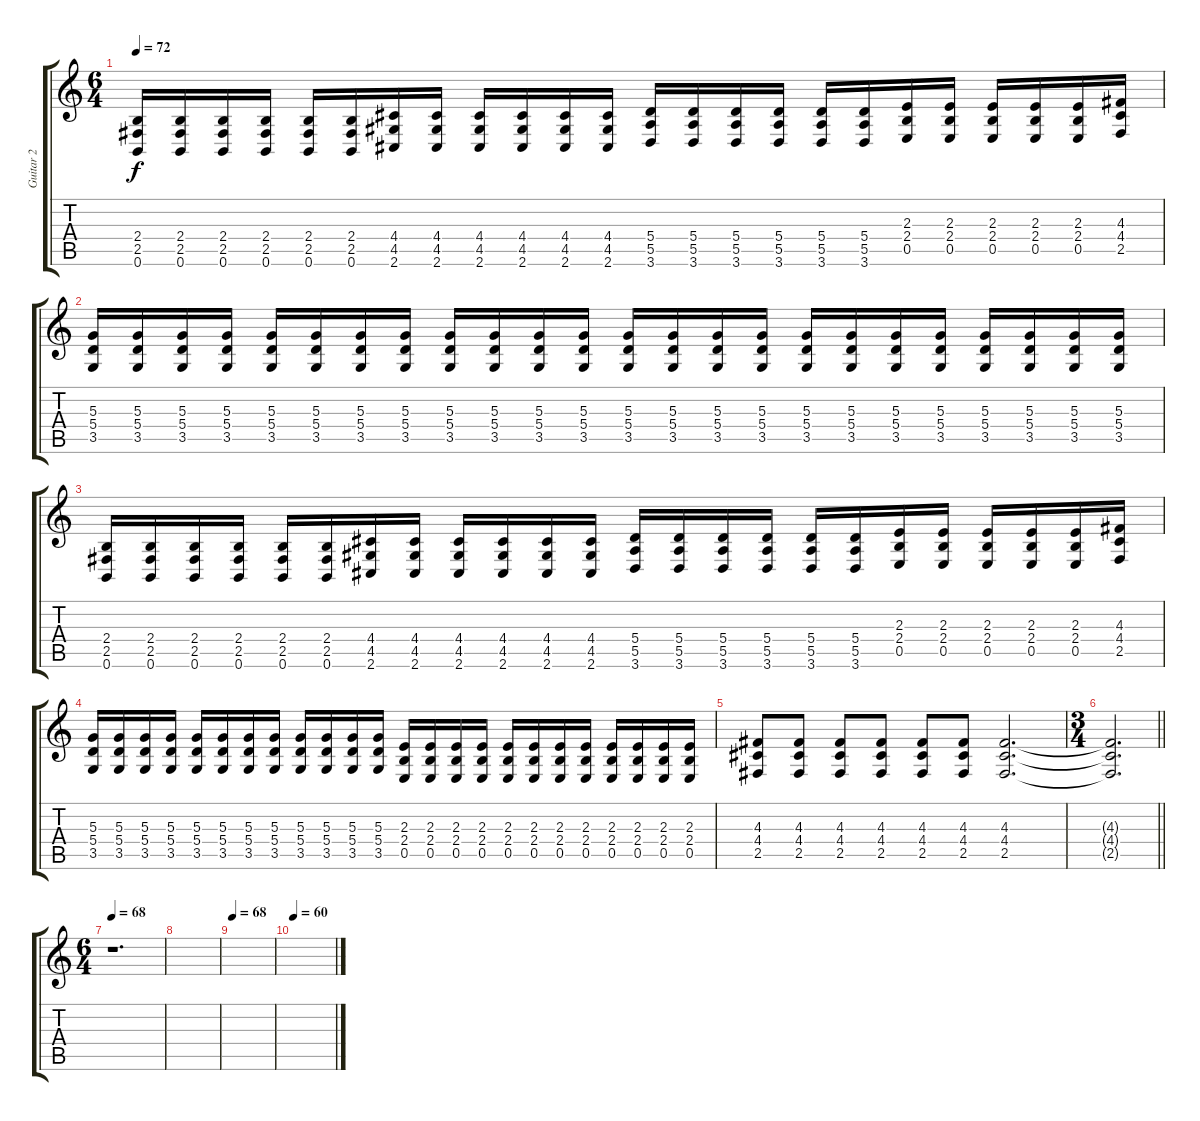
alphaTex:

\track ("Guitar 2" "Guitar 2") {instrument overdrivenguitar}
\staff {score tabs}
\tuning (B3 Gb3 D3 A2 E2 B1) {hide}
\ts (6 4)
\tempo 72
\clef g2
\ks c
(2.4 2.5 0.6).16{dy f} (2.4 2.5 0.6).16 (2.4 2.5 0.6).16 (2.4 2.5 0.6).16 (2.4 2.5 0.6).16 (2.4 2.5 0.6).16 (4.4 4.5 2.6).16 (4.4 4.5 2.6).16 (4.4 4.5 2.6).16 (4.4 4.5 2.6).16 (4.4 4.5 2.6).16 (4.4 4.5 2.6).16 (5.4 5.5 3.6).16 (5.4 5.5 3.6).16 (5.4 5.5 3.6).16 (5.4 5.5 3.6).16 (5.4 5.5 3.6).16 (5.4 5.5 3.6).16 (2.3 2.4 0.5).16 (2.3 2.4 0.5).16 (2.3 2.4 0.5).16 (2.3 2.4 0.5).16 (2.3 2.4 0.5).16 (4.3 4.4 2.5).16 |
(5.3 5.4 3.5).16 (5.3 5.4 3.5).16 (5.3 5.4 3.5).16 (5.3 5.4 3.5).16 (5.3 5.4 3.5).16 (5.3 5.4 3.5).16 (5.3 5.4 3.5).16 (5.3 5.4 3.5).16 (5.3 5.4 3.5).16 (5.3 5.4 3.5).16 (5.3 5.4 3.5).16 (5.3 5.4 3.5).16 (5.3 5.4 3.5).16 (5.3 5.4 3.5).16 (5.3 5.4 3.5).16 (5.3 5.4 3.5).16 (5.3 5.4 3.5).16 (5.3 5.4 3.5).16 (5.3 5.4 3.5).16 (5.3 5.4 3.5).16 (5.3 5.4 3.5).16 (5.3 5.4 3.5).16 (5.3 5.4 3.5).16 (5.3 5.4 3.5).16 |
(2.4 2.5 0.6).16 (2.4 2.5 0.6).16 (2.4 2.5 0.6).16 (2.4 2.5 0.6).16 (2.4 2.5 0.6).16 (2.4 2.5 0.6).16 (4.4 4.5 2.6).16 (4.4 4.5 2.6).16 (4.4 4.5 2.6).16 (4.4 4.5 2.6).16 (4.4 4.5 2.6).16 (4.4 4.5 2.6).16 (5.4 5.5 3.6).16 (5.4 5.5 3.6).16 (5.4 5.5 3.6).16 (5.4 5.5 3.6).16 (5.4 5.5 3.6).16 (5.4 5.5 3.6).16 (2.3 2.4 0.5).16 (2.3 2.4 0.5).16 (2.3 2.4 0.5).16 (2.3 2.4 0.5).16 (2.3 2.4 0.5).16 (4.3 4.4 2.5).16 |
(5.3 5.4 3.5).16 (5.3 5.4 3.5).16 (5.3 5.4 3.5).16 (5.3 5.4 3.5).16 (5.3 5.4 3.5).16 (5.3 5.4 3.5).16 (5.3 5.4 3.5).16 (5.3 5.4 3.5).16 (5.3 5.4 3.5).16 (5.3 5.4 3.5).16 (5.3 5.4 3.5).16 (5.3 5.4 3.5).16 (2.3 2.4 0.5).16 (2.3 2.4 0.5).16 (2.3 2.4 0.5).16 (2.3 2.4 0.5).16 (2.3 2.4 0.5).16 (2.3 2.4 0.5).16 (2.3 2.4 0.5).16 (2.3 2.4 0.5).16 (2.3 2.4 0.5).16 (2.3 2.4 0.5).16 (2.3 2.4 0.5).16 (2.3 2.4 0.5).16 |
(4.3 4.4 2.5).8 (4.3 4.4 2.5).8 (4.3 4.4 2.5).8 (4.3 4.4 2.5).8 (4.3 4.4 2.5).8 (4.3 4.4 2.5).8 (4.3 4.4 2.5).2{d} |
\ts (3 4)
\barLineRight lightlight
(4.3{t} 4.4{t} 2.5{t}).2{d} |
\ts (6 4)
\section ("" "")
\tempo 68
r.1{d} |
|
\tempo 68
|
\tempo 60
